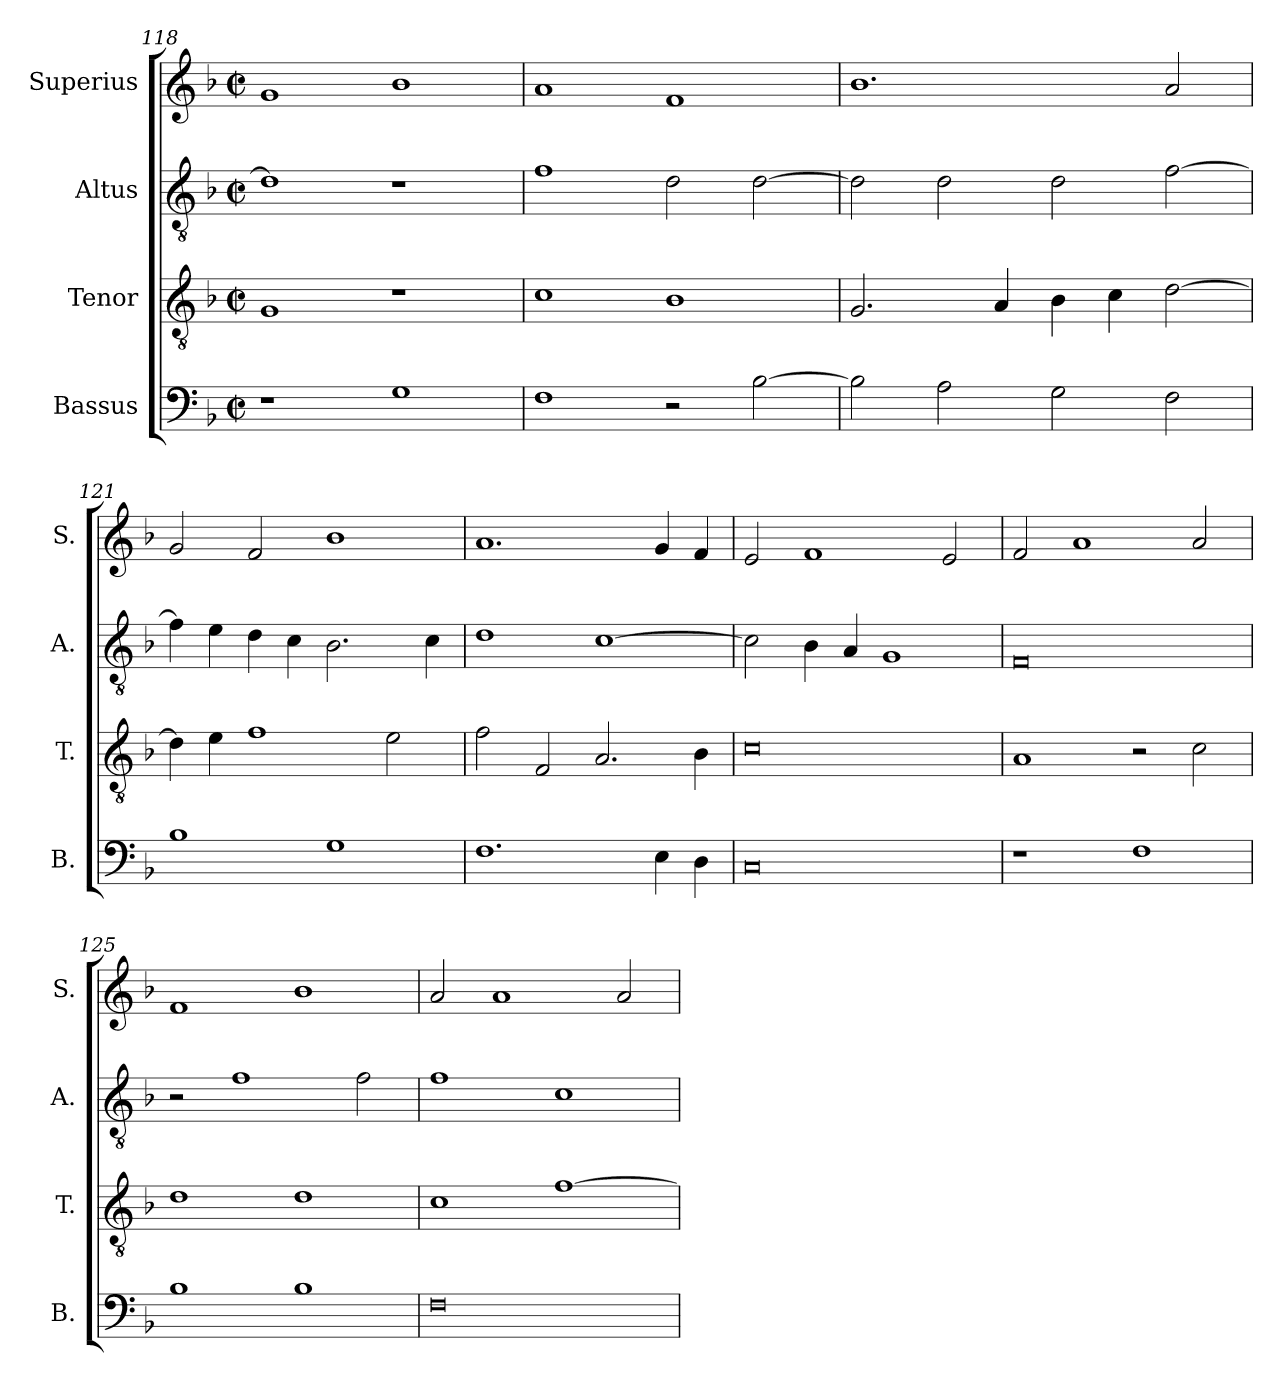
**kern	**kern	**kern	**kern
*part4	*part3	*part2	*part1
*staff4	*staff3	*staff2	*staff1
*I"Bassus	*I"Tenor	*I"Altus	*I"Superius
*I'B.	*I'T.	*I'A.	*I'S.
*clefF4	*clefGv2	*clefGv2	*clefG2
*	*ITrd7c12	*ITrd7c12	*
*k[b-]	*k[b-]	*k[b-]	*k[b-]
*F:	*F:	*F:	*F:
*M2/2	*M2/2	*M2/2	*M2/2
*met(c|)	*met(c|)	*met(c|)	*met(c|)
=118	=118	=118	=118
1r	1GGi	1Di]	1gi
1Gi	1r	1r	1b-i
=119	=119	=119	=119
1Fi	1Ci	1Fi	1ai
2r	1BB-i	2Di\	1fi
[>2B-i\	.	[>2Di\	.
=120	=120	=120	=120
2B-i\]	2.GGi/	2Di\]	1.b-i
2Ai\	.	2Di\	.
.	4AAi/	.	.
2Gi\	4BB-i\	2Di\	.
.	4Ci\	.	.
2Fi\	[>2Di\	[>2Fi\	2ai/
=121	=121	=121	=121
1B-i	4Di\]	4Fi\]	2gi/
.	4Ei\	4Ei\	.
.	1Fi	4Di\	2fi/
.	.	4Ci\	.
1Gi	.	2.BB-i\	1b-i
.	2Ei\	.	.
.	.	4Ci\	.
!!LO:PB:g=z
=122	=122	=122	=122
1.Fi	2Fi\	1Di	1.ai
.	2FFi/	.	.
.	2.AAi/	[>1Ci	.
4Ei\	.	.	4gi/
4Di\	4BB-i\	.	4fi/
=123	=123	=123	=123
0Ci	0Ci	2Ci\]	2ei/
.	.	4BB-i\	1fi
.	.	4AAi/	.
.	.	1GGi	.
.	.	.	2ei/
=124	=124	=124	=124
1r	1AAi	0FFi	2fi/
.	.	.	1ai
1Fi	2r	.	.
.	2Ci\	.	2ai/
=125	=125	=125	=125
1B-i	1Di	2r	1fi
.	.	1Fi	.
1B-i	1Di	.	1b-i
.	.	2Fi\	.
=126	=126	=126	=126
0Fi	1Ci	1Fi	2ai/
.	.	.	1ai
.	[>1Fi	1Ci	.
.	.	.	2ai/
=	=	=	=
*-	*-	*-	*-
